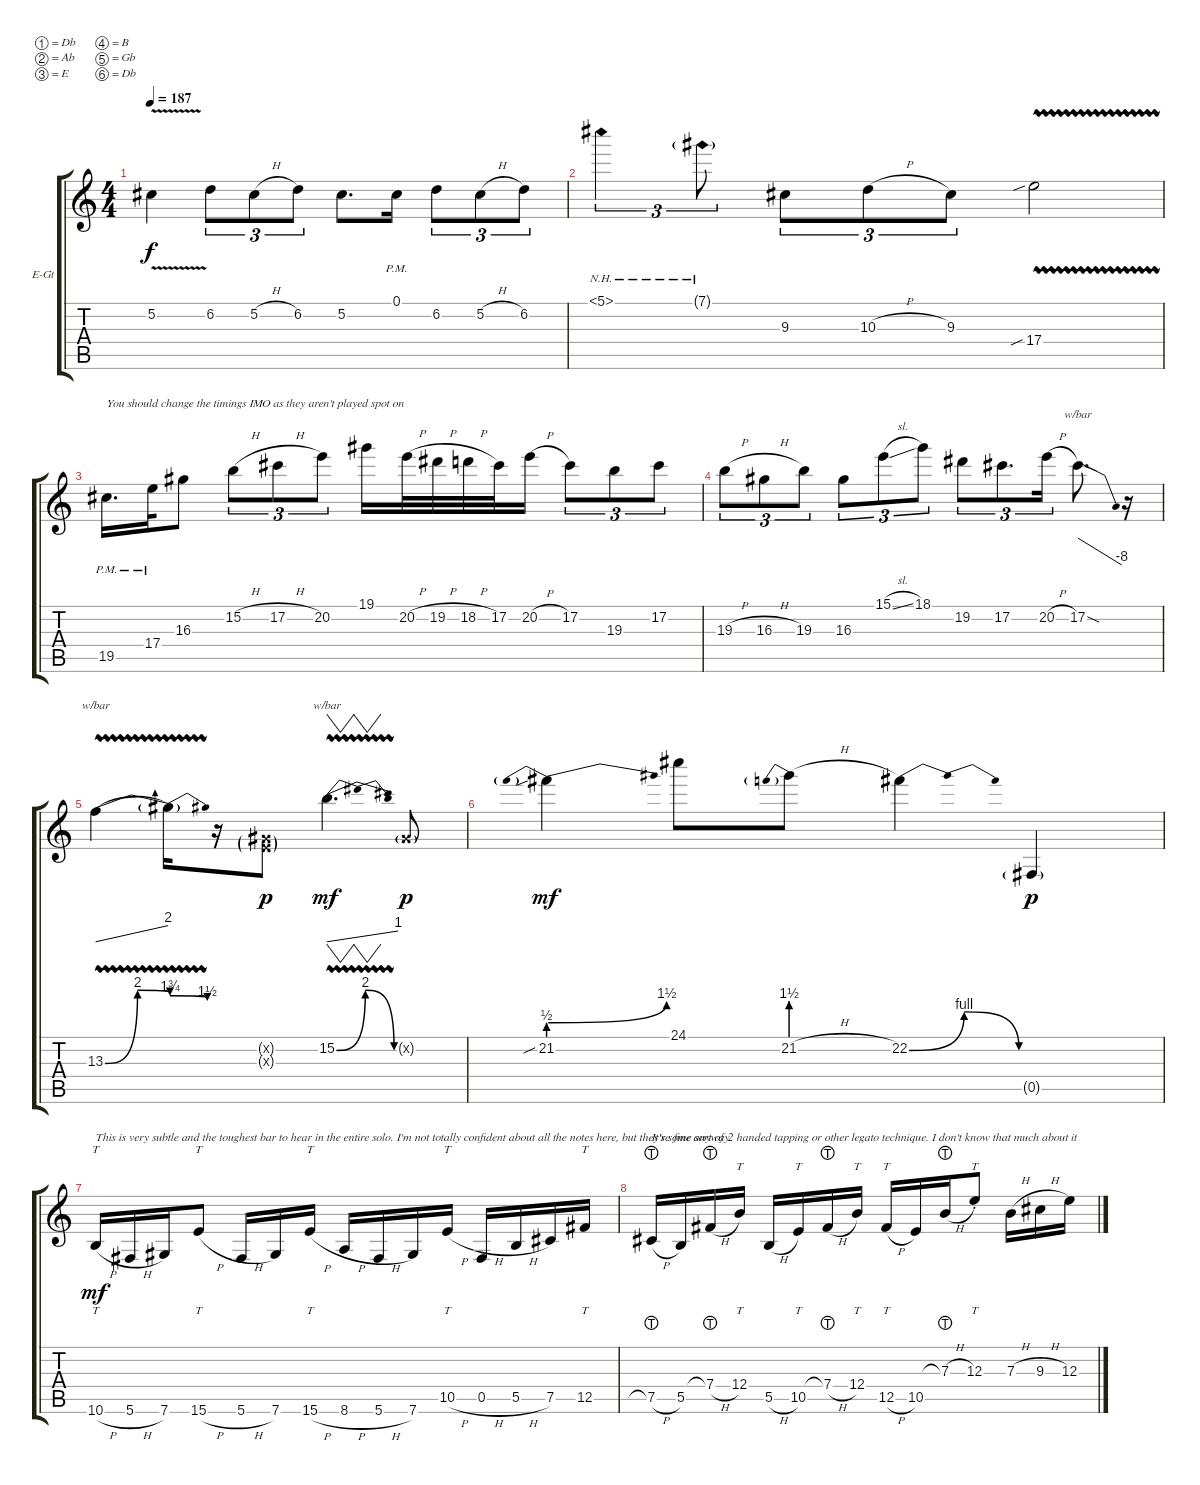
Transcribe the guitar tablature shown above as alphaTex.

\defaultSystemsLayout 4
\bracketExtendMode groupsimilarinstruments
\firstSystemTrackNameOrientation horizontal
\otherSystemsTrackNameOrientation horizontal
\track ("Solo" "E-Gt") {instrument overdrivenguitar}
\staff {score tabs}
\tuning (Db4 Ab3 E3 B2 Gb2 Db2)
\ts (4 4)
\tempo 187
\clef g2
\scale
0.333333
\ks c
5.2{v}.4{dy f} 6.2.8{tu (3 2)} 5.2{h}.8{tu (3 2)} 6.2.8{tu (3 2)} 5.2.8{d} 0.1{pm}.16 6.2.8{tu (3 2)} 5.2{h}.8{tu (3 2)} 6.2.8{tu (3 2)} |
\scale
0.333333 5.1{nh}.4{tu (3 2)} 7.1{nh g}.8{tu (3 2)} 9.3.8{tu (3 2)} 10.3{h}.8{tu (3 2)} 9.3.8{tu (3 2)} 17.4{vw sib}.2 |
\scale
0.333333 19.5{pm}.16{d txt "You should change the timings IMO as they aren't played spot on"} 17.4{pm}.32 16.3.8 15.2{h}.8{tu (3 2)} 17.2{h}.8{tu (3 2)} 20.2.8{tu (3 2)} 19.1.16 20.2{h}.32 19.2{h}.32 18.2{h}.32 17.2.32 20.2{h}.16 17.2.8{tu (3 2)} 19.3.8{tu (3 2)} 17.2.8{tu (3 2)} |
\scale
0.333333 19.3{h}.8{tu (3 2)} 16.3{h}.8{tu (3 2)} 19.3.8{tu (3 2)} 16.3.8{tu (3 2)} 15.1{sl}.8{tu (3 2)} 18.1.8{tu (3 2)} 19.2.8{tu (3 2)} 17.2.8{d tu (3 2)} 20.2{h}.16{tu (3 2)} 17.2{sod}.8{d tbe (dive default 0 0 59.4 -32)} r.16 |
\scale
0.333333 13.3{be (bendrelease 4.8 0 26.4 8 27 8 33 7) vw}.4{tbe (dive default 0 0 19.8 8)} 13.3{be (release 0 7 34.8 6) t}.16 r.16 (0.2{g x} 0.3{g x}).8{dy p} 15.2{be (bendrelease 2.4 0 10.799999999999999 8 10.799999999999999 8 43.199999999999996 0) vw}.4{vw d tbe (dive default 0 0 7.8 4) dy mf} 0.2{g x}.8{dy p} |
\scale
0.333333 21.2{be (prebendbend 0 2 13.799999999999999 6) sib}.4{dy mf} 24.1.8 21.2{be (prebend 0 6 60 6) h}.8 22.2{be (bendrelease 0 0 10.2 4 40.199999999999996 4 59.4 0)}.4 0.5{g}.4{dy p} |
\scale
0.333333 10.6{h}.16{tt txt "This is very subtle and the toughest bar to hear in the entire solo. I'm not totally confident about all the notes here, but they're fine anyway." dy mf} 5.6{h}.16 7.6.16 15.6{h}.8{tt} 5.6{h}.16 7.6.16 15.6{h}.16{tt} 8.6{h}.16 5.6{h}.16 7.6.16 10.5{h}.16{tt} 0.5{h}.16 5.5{h}.16 7.5.16 12.5.16{tt} |
\scale
0.333333 7.5{h lht}.16{txt "It's some sort of 2 handed tapping or other legato technique. I don't know that much about it"} 5.5.16 7.4{h lht}.16 12.4.16{tt} 5.5{h}.16 10.5.16{tt} 7.4{h lht}.16 12.4.16{tt} 12.5{h}.16{tt} 10.5.16 7.3{h lht}.16 12.3{st}.8{tt} 7.3{h}.16 9.3{h}.16 12.3.16
